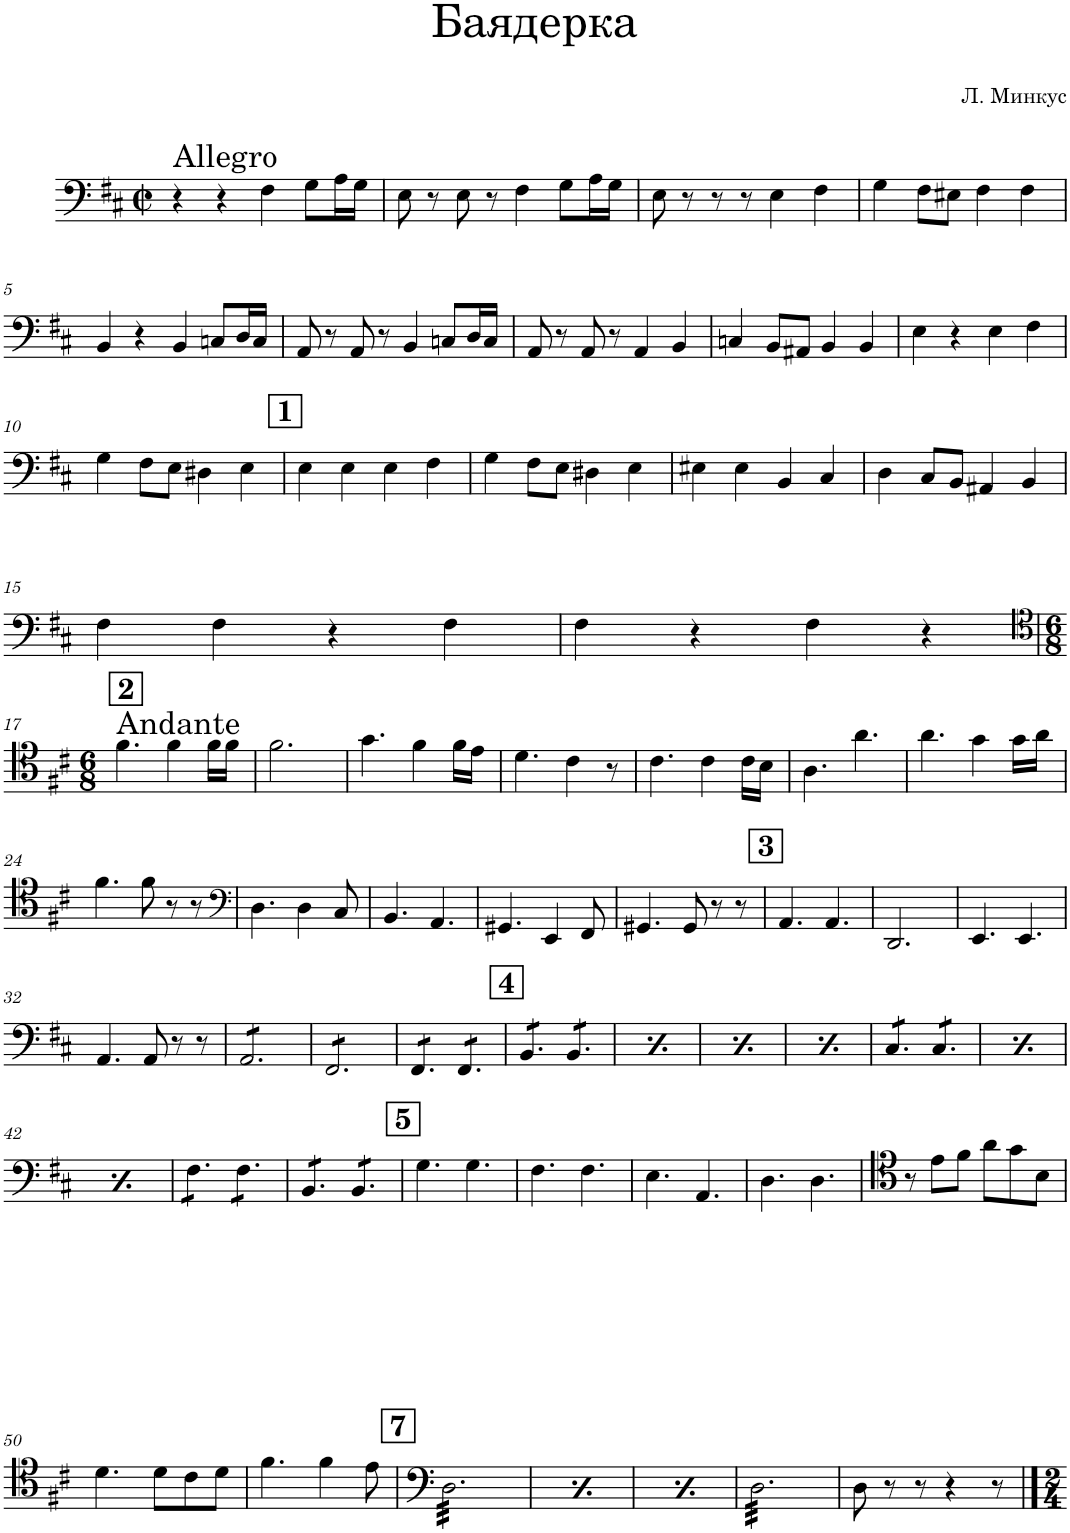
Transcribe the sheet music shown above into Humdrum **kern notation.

**kern
*part1
*staff1
*I"Piano
*I'Pno.
*clefF4
*k[f#c#]
*M2/2
*met(c|)
=1
!LO:TX:a:t=Allegro
4r
4r
4F#\
8G\L
16A\L
16G\JJ
=2
8E\
8r
8E\
8r
4F#\
8G\L
16A\L
16G\JJ
=3
8E\
8r
8r
8r
4E\
4F#\
=4
4G\
8F#\L
8E#X\J
4F#\
4F#\
!!LO:LB:g=z
=5
4BB/
4r
4BB/
8Cn/L
16D/L
16C/JJ
=6
8AA/
8r
8AA/
8r
4BB/
8Cn/L
16D/L
16C/JJ
=7
8AA/
8r
8AA/
8r
4AA/
4BB/
=8
4Cn/
8BB/L
8AA#X/J
4BB/
4BB/
=9
4E\
4r
4E\
4F#\
!!LO:LB:g=z
=10
4G\
8F#\L
8E\J
4D#X\
4E\
!!LO:REH:place=s1:a:B:cj:fs=14:t=1
=11
4E\
4E\
4E\
4F#\
=12
4G\
8F#\L
8E\J
4D#X\
4E\
=13
4E#X\
4E#\
4BB/
4C#/
=14
4D\
8C#/L
8BB/J
4AA#X/
4BB/
!!LO:LB:g=z
=15
4F#\
4F#\
4r
4F#\
=16
4F#\
4r
4F#\
4r
!!LO:LB:g=z
!!LO:REH:place=s1:a:B:cj:fs=14:t=2
=17
*clefC4
*M6/8
!LO:TX:a:t=Andante
4.f#\
4f#\
16f#\LL
16f#\JJ
=18
2.f#\
=19
4.g\
4f#\
16f#\LL
16e\JJ
=20
4.d\
4c#\
8r
=21
4.c#\
4c#\
16c#\LL
16B\JJ
=22
4.A\
4.a\
=23
4.a\
4g\
16g\LL
16a\JJ
!!LO:LB:g=z
=24
4.f#\
8f#\
8r
8r
=25
*clefF4
4.D\
4D\
8C#/
=26
4.BB/
4.AA/
=27
4.GG#X/
4EE/
8FF#/
=28
4.GG#X/
8GG#/
8r
8r
!!LO:REH:place=s1:a:B:cj:fs=14:t=3
=29
4.AA/
4.AA/
=30
2.DD/
=31
4.EE/
4.EE/
!!LO:LB:g=z
=32
4.AA/
8AA/
8r
8r
=33
*tremolo
8AA/L
8AA/
8AA/
8AA/
8AA/
8AA/J
=34
8FF#/L
8FF#/
8FF#/
8FF#/
8FF#/
8FF#/J
=35
8FF#/L
8FF#/
8FF#/J
8FF#/L
8FF#/
8FF#/J
!!LO:REH:place=s1:a:B:cj:fs=14:t=4
=36
8BB/L
8BB/
8BB/J
8BB/L
8BB/
8BB/J
!!LO:REH:place=s1:a:B:cj:fs=14:t=4
=37
8BB/L
8BB/
8BB/J
8BB/L
8BB/
8BB/J
!!LO:REH:place=s1:a:B:cj:fs=14:t=4
=38
8BB/L
8BB/
8BB/J
8BB/L
8BB/
8BB/J
!!LO:REH:place=s1:a:B:cj:fs=14:t=4
=39
8BB/L
8BB/
8BB/J
8BB/L
8BB/
8BB/J
=40
8C#/L
8C#/
8C#/J
8C#/L
8C#/
8C#/J
=41
8C#/L
8C#/
8C#/J
8C#/L
8C#/
8C#/J
!!LO:LB:g=z
=42
8C#/L
8C#/
8C#/J
8C#/L
8C#/
8C#/J
=43
8F#\L
8F#\
8F#\J
8F#\L
8F#\
8F#\J
=44
8BB/L
8BB/
8BB/J
8BB/L
8BB/
8BB/J
*Xtremolo
!!LO:REH:place=s1:a:B:cj:fs=14:t=5
=45
4.G\
4.G\
=46
4.F#\
4.F#\
=47
4.E\
4.AA/
=48
4.D\
4.D\
=49
8r
8e\L
8f#\J
8a\L
8g\
8B\J
!!LO:LB:g=z
=50
4.d\
8d\L
8c#\
8d\J
=51
4.f#\
4f#\
8e\
!!LO:REH:place=s1:a:B:cj:fs=14:t=7
=52
*tremolo
32D\LLL
32D\
32D\
32D\
32D\
32D\
32D\
32D\
32D\
32D\
32D\
32D\
32D\
32D\
32D\
32D\
32D\
32D\
32D\
32D\
32D\
32D\
32D\
32D\JJJ
!!LO:REH:place=s1:a:B:cj:fs=14:t=7
=53
32D\LLL
32D\
32D\
32D\
32D\
32D\
32D\
32D\
32D\
32D\
32D\
32D\
32D\
32D\
32D\
32D\
32D\
32D\
32D\
32D\
32D\
32D\
32D\
32D\JJJ
!!LO:REH:place=s1:a:B:cj:fs=14:t=7
=54
32D\LLL
32D\
32D\
32D\
32D\
32D\
32D\
32D\
32D\
32D\
32D\
32D\
32D\
32D\
32D\
32D\
32D\
32D\
32D\
32D\
32D\
32D\
32D\
32D\JJJ
=55
32D\LLL
32D\
32D\
32D\
32D\
32D\
32D\
32D\
32D\
32D\
32D\
32D\
32D\
32D\
32D\
32D\
32D\
32D\
32D\
32D\
32D\
32D\
32D\
32D\JJJ
*Xtremolo
=56
8D\
8r
8r
4r
8r
==
*-
